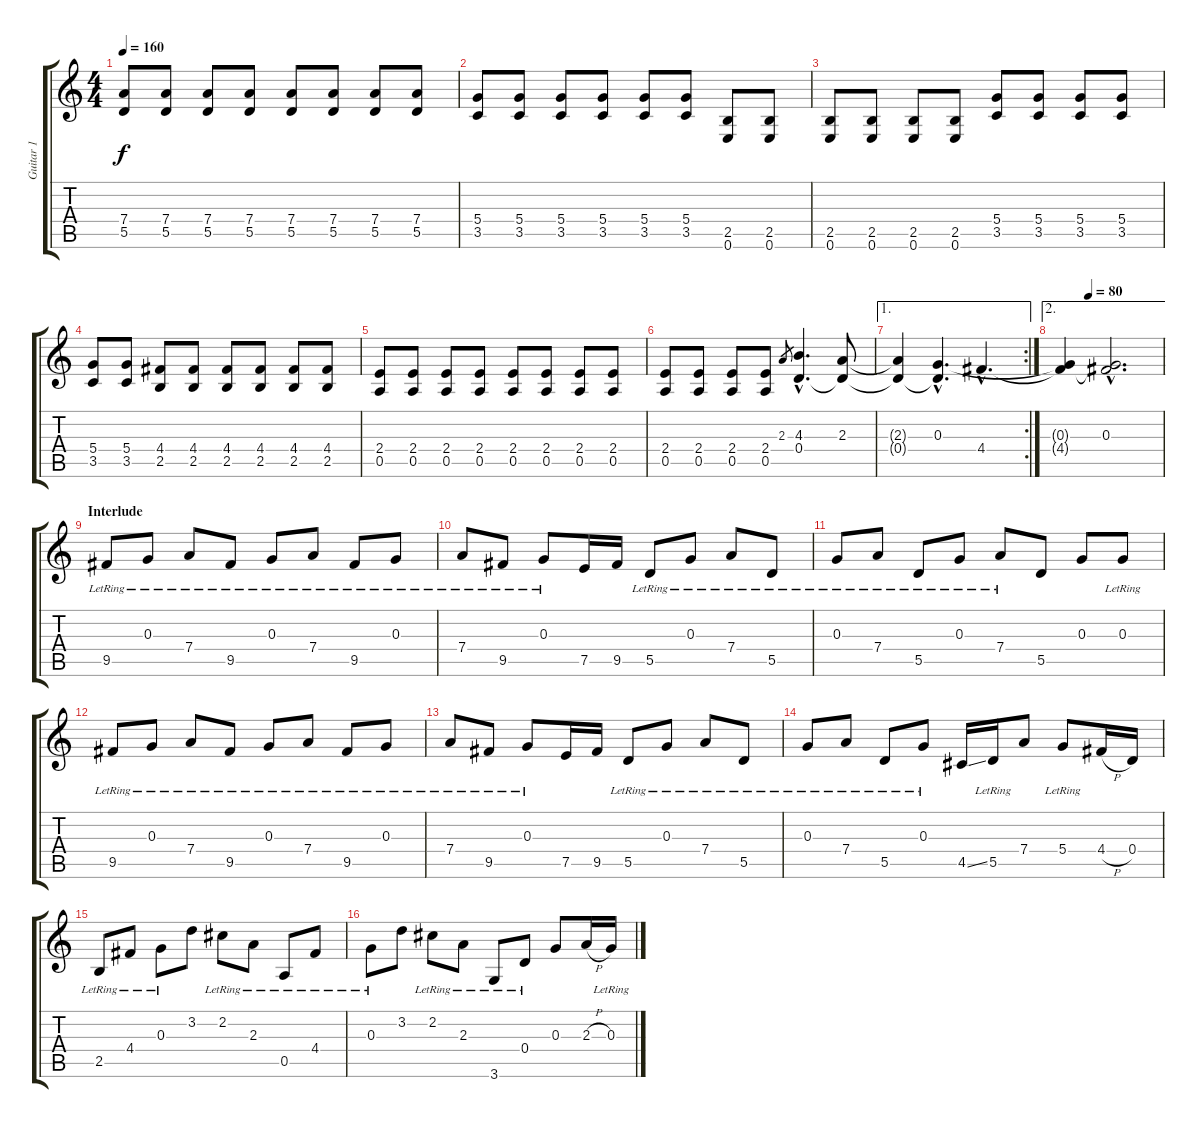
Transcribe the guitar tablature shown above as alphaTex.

\track ("Guitar 1" "Guitar 1") {instrument acousticguitarnylon}
\staff {score tabs}
\tuning (E4 B3 G3 D3 A2 E2) {hide}
\ts (4 4)
\tempo 160
\clef g2
\ks c
(7.4 5.5).8{dy f} (7.4 5.5).8 (7.4 5.5).8 (7.4 5.5).8 (7.4 5.5).8 (7.4 5.5).8 (7.4 5.5).8 (7.4 5.5).8 |
(5.4 3.5).8 (5.4 3.5).8 (5.4 3.5).8 (5.4 3.5).8 (5.4 3.5).8 (5.4 3.5).8 (2.5 0.6).8 (2.5 0.6).8 |
(2.5 0.6).8 (2.5 0.6).8 (2.5 0.6).8 (2.5 0.6).8 (5.4 3.5).8 (5.4 3.5).8 (5.4 3.5).8 (5.4 3.5).8 |
(5.4 3.5).8 (5.4 3.5).8 (4.4 2.5).8 (4.4 2.5).8 (4.4 2.5).8 (4.4 2.5).8 (4.4 2.5).8 (4.4 2.5).8 |
(2.4 0.5).8 (2.4 0.5).8 (2.4 0.5).8 (2.4 0.5).8 (2.4 0.5).8 (2.4 0.5).8 (2.4 0.5).8 (2.4 0.5).8 |
(2.4 0.5).8 (2.4 0.5).8 (2.4 0.5).8 (2.4 0.5).8 2.3.8{gr} (4.3{hac} 0.4{hac}).4{d} (2.3 0.4{t}).8 |
\ae 1
\rc 2
(2.3{t} 0.4{t}).4 (0.3{hac} 0.4{hac t}).4{d} 4.4{hac}.4{d} |
\ae 2
\tempo (80 0.25)
(0.3{t} 4.4{t}).4 (0.3{hac} 4.4{hac t}).2{d} |
\section ("" "Interlude")
9.5{lr}.8{instrument acousticguitarnylon} 0.3{lr}.8 7.4{lr}.8 9.5{lr}.8 0.3{lr}.8 7.4{lr}.8 9.5{lr}.8 0.3{lr}.8 |
7.4{lr}.8 9.5{lr}.8 0.3{lr}.8 7.5.16 9.5.16 5.5{lr}.8 0.3{lr}.8 7.4{lr}.8 5.5{lr}.8 |
0.3{lr}.8 7.4{lr}.8 5.5{lr}.8 0.3{lr}.8 7.4{lr}.8 5.5.8 0.3.8 0.3{lr}.8 |
9.5{lr}.8 0.3{lr}.8 7.4{lr}.8 9.5{lr}.8 0.3{lr}.8 7.4{lr}.8 9.5{lr}.8 0.3{lr}.8 |
7.4{lr}.8 9.5{lr}.8 0.3{lr}.8 7.5.16 9.5.16 5.5{lr}.8 0.3{lr}.8 7.4{lr}.8 5.5{lr}.8 |
0.3{lr}.8 7.4{lr}.8 5.5{lr}.8 0.3{lr}.8 4.5{ss}.16 5.5{lr}.16 7.4.8 5.4{lr}.8 4.4{h}.16 0.4.16 |
2.5{lr}.8 4.4{lr}.8 0.3{lr}.8 3.2.8 2.2{lr}.8 2.3{lr}.8 0.5{lr}.8 4.4{lr}.8 |
0.3{lr}.8 3.2.8 2.2{lr}.8 2.3{lr}.8 3.6{lr}.8 0.4{lr}.8 0.3.8 2.3{h}.16 0.3{lr}.16
